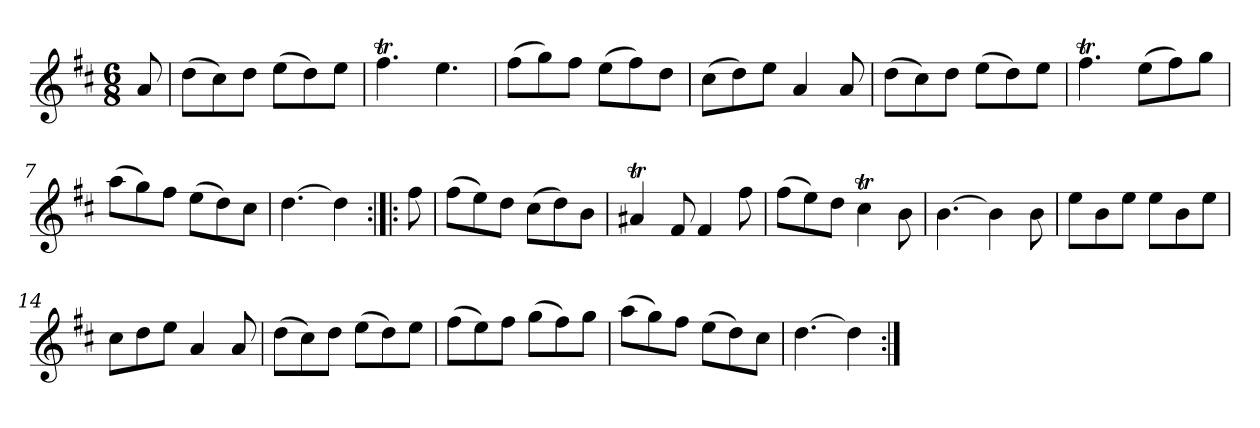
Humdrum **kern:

**kern
*part1
*staff1
*clefG2
*k[f#c#]
*D:
*M6/8
*MM60
=
8a
=1
(8dd\L
8cc#\)
8dd\J
(8ee\L
8dd\)
8ee\J
=2
4.ff#t
4.ee
=3
(8ff#\L
8gg\)
8ff#\J
(8ee\L
8ff#\)
8dd\J
=4
(8cc#\L
8dd\)
8ee\J
4a
8a
=5
(8dd\L
8cc#\)
8dd\J
(8ee\L
8dd\)
8ee\J
=6
4.ff#t
(8ee\L
8ff#\)
8gg\J
=7
(8aa\L
8gg\)
8ff#\J
(8ee\L
8dd\)
8cc#\J
=8
[4.dd
4dd]
=:|!|:
8ff#
=9
(8ff#\L
8ee\)
8dd\J
(8cc#\L
8dd\)
8b\J
=10
4a#Xt
8f#
4f#
8ff#
=11
(8ff#\L
8ee\)
8dd\J
4cc#t
8b
=12
[4.b
4b]
8b
=13
8ee\L
8b\
8ee\J
8ee\L
8b\
8ee\J
=14
8cc#\L
8dd\
8ee\J
4a
8a
=15
(8dd\L
8cc#\)
8dd\J
(8ee\L
8dd\)
8ee\J
=16
(8ff#\L
8ee\)
8ff#\J
(8gg\L
8ff#\)
8gg\J
=17
(8aa\L
8gg\)
8ff#\J
(8ee\L
8dd\)
8cc#\J
=18
[4.dd
4dd]
=:|!
*-
